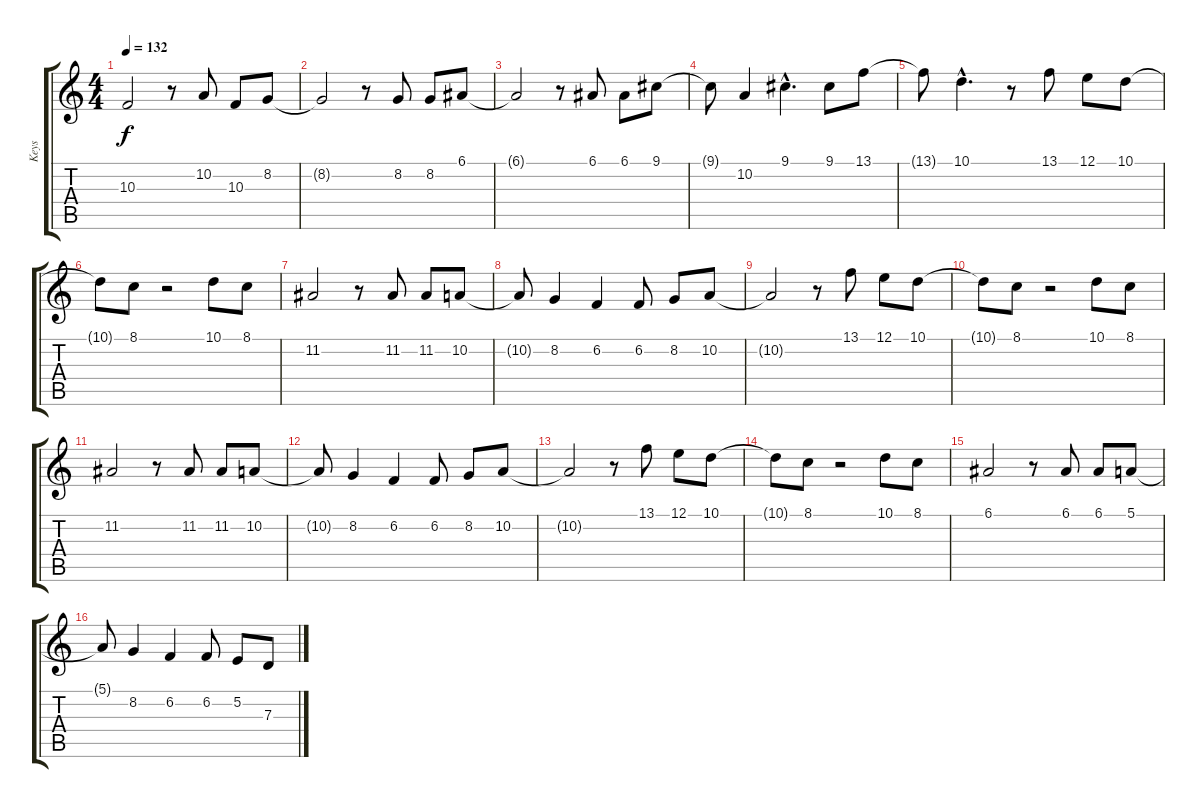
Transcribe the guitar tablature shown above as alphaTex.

\track ("Keys" "Keys") {instrument acousticgrandpiano}
\staff {score tabs}
\tuning (E4 B3 G3 D3 A2 E2) {hide}
\ts (4 4)
\tempo 132
\clef g2
\ks c
10.3{t}.2{dy f} r.8 10.2.8 10.3.8 8.2.8 |
8.2{t}.2 r.8 8.2.8 8.2.8 6.1.8 |
6.1{t}.2 r.8 6.1.8 6.1.8 9.1.8 |
9.1{t}.8 10.2.4 9.1{hac}.4{d} 9.1.8 13.1.8 |
13.1{t}.8 10.1{hac}.4{d} r.8 13.1.8 12.1.8 10.1.8 |
10.1{t}.8 8.1.8 r.2 10.1.8 8.1.8 |
11.2.2 r.8 11.2.8 11.2.8 10.2.8 |
10.2{t}.8 8.2.4 6.2.4 6.2.8 8.2.8 10.2.8 |
10.2{t}.2 r.8 13.1.8 12.1.8 10.1.8 |
10.1{t}.8 8.1.8 r.2 10.1.8 8.1.8 |
11.2.2 r.8 11.2.8 11.2.8 10.2.8 |
10.2{t}.8 8.2.4 6.2.4 6.2.8 8.2.8 10.2.8 |
10.2{t}.2 r.8 13.1.8 12.1.8 10.1.8 |
10.1{t}.8 8.1.8 r.2 10.1.8 8.1.8 |
6.1.2 r.8 6.1.8 6.1.8 5.1.8 |
5.1{t}.8 8.2.4 6.2.4 6.2.8 5.2.8 7.3.8
